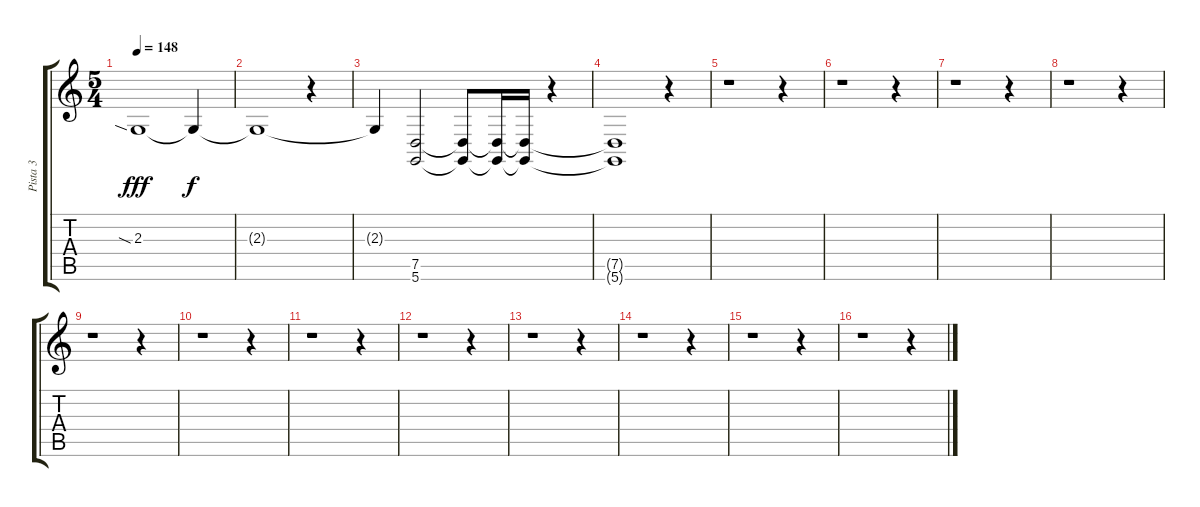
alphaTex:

\track ("Pista 3" "Pista 3") {instrument electricgrandpiano}
\staff {score tabs}
\tuning (D4 A3 F3 C3 G2 D2) {hide}
\ts (5 4)
\tempo 148
\clef g2
\ks c
2.3{sia}.1{dy fff volume 0} 2.3{t}.4{dy f} |
2.3{t}.1 r.4 |
2.3{t}.4{volume 12 instrument seashore} (7.5 5.6).2 (7.5{t} 5.6{t}).8 (7.5{t} 5.6{t}).16 (7.5{t} 5.6{t}).16{volume 0} r.4 |
(7.5{t} 5.6{t}).1 r.4 |
r.1 r.4 |
r.1 r.4 |
r.1 r.4 |
r.1 r.4 |
r.1 r.4 |
r.1 r.4 |
r.1 r.4 |
r.1 r.4 |
r.1 r.4 |
r.1 r.4 |
r.1 r.4 |
r.1 r.4
